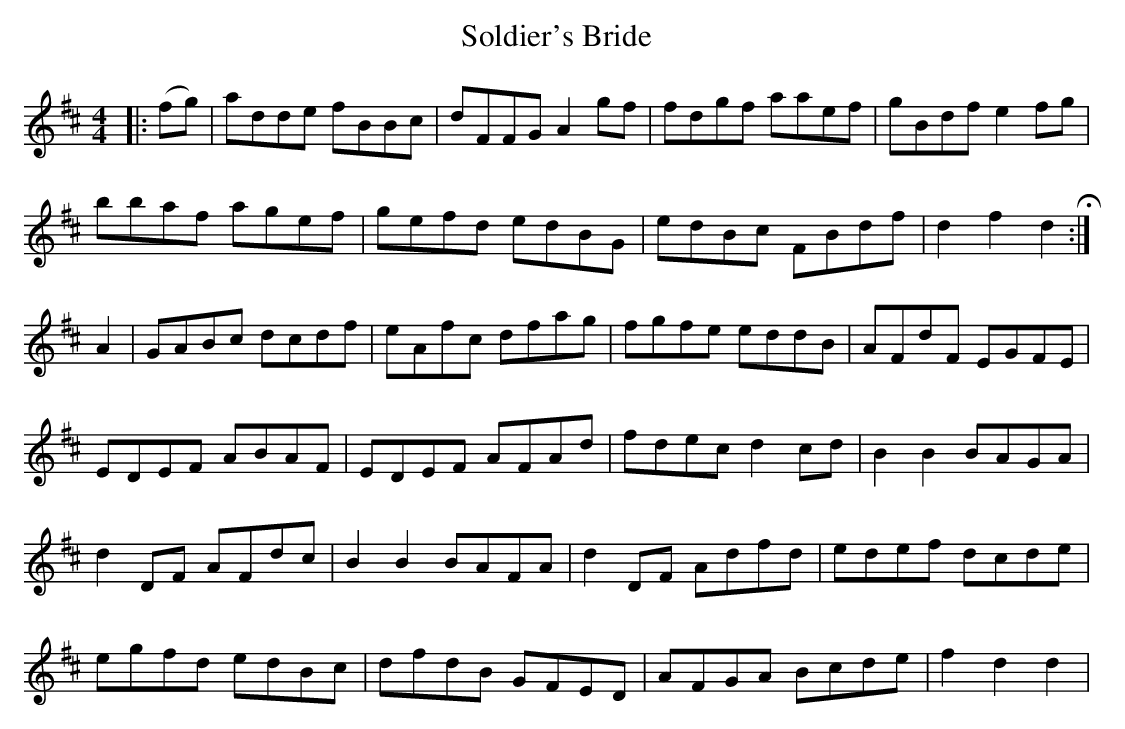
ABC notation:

X:1
T: Soldier's Bride
M: 4/4
L: 1/8
K: Dmaj
|:(fg)|adde fBBc|dFFG A2gf|fdgf aaef|gBdf e2fg|
bbaf agef|gefd edBG|edBc FBdf|d2f2d2 H:|
A2|GABc dcdf|eAfc dfag|fgfe eddB|AFdF EGFE|
EDEF ABAF|EDEF AFAd|fdec d2cd|B2B2 BAGA|
d2DF AFdc|B2B2 BAFA|d2DF Adfd|edef dcde|
egfd edBc|dfdB GFED|AFGA Bcde|f2d2d2|
